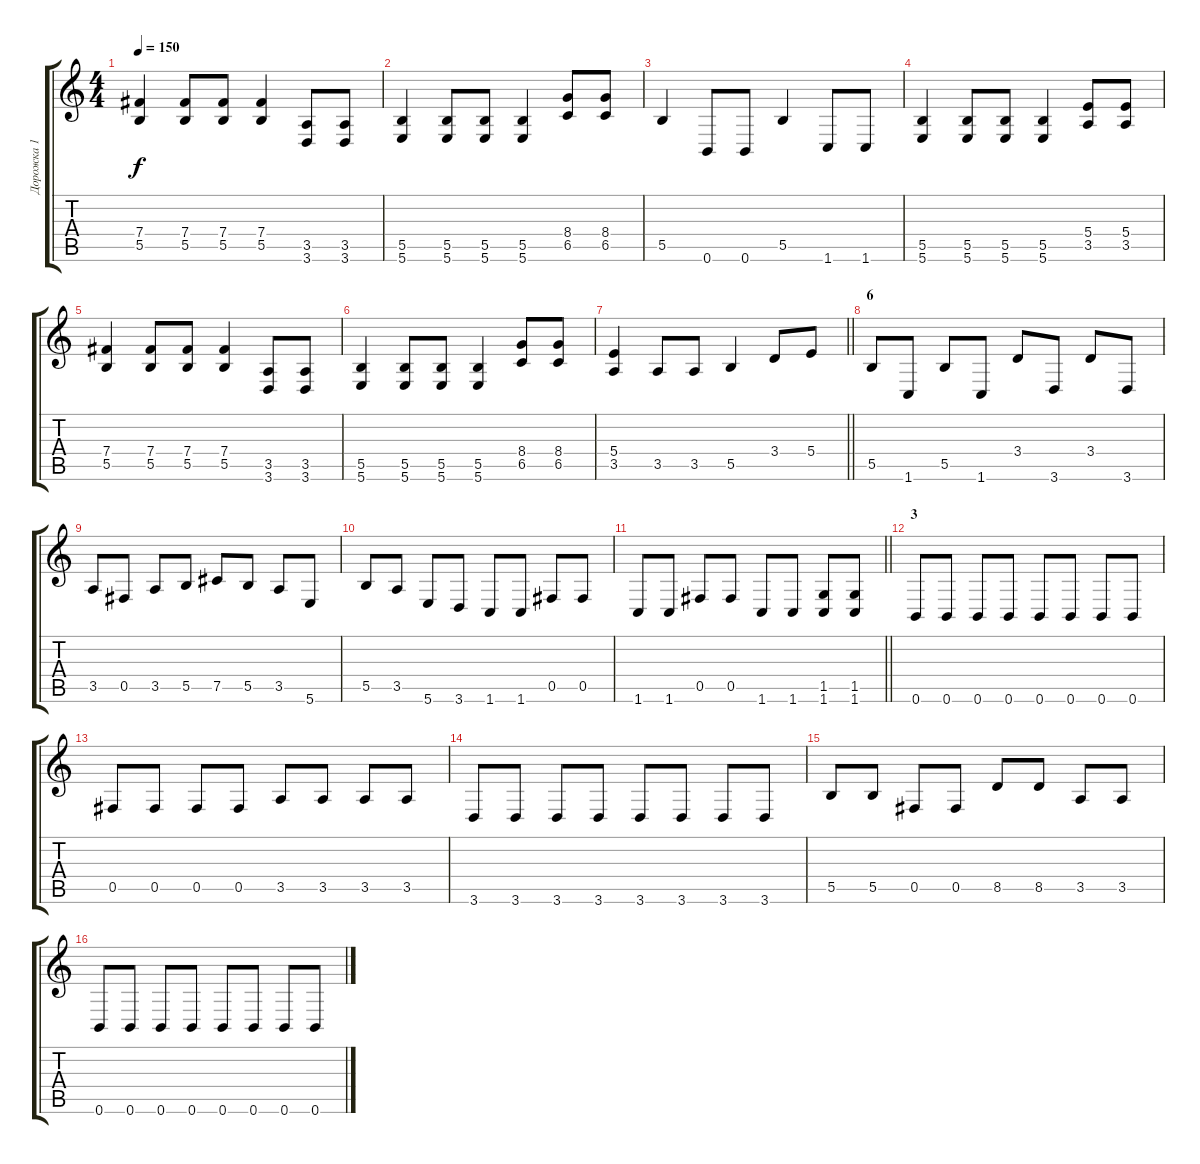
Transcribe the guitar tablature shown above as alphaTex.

\track ("Дорожка 1" "Дорожка 1") {instrument distortionguitar}
\staff {score tabs}
\tuning (Db4 Ab3 E3 B2 Gb2 B1) {hide}
\ts (4 4)
\tempo 150
\clef g2
\ks c
(7.4 5.5).4{dy f} (7.4 5.5).8 (7.4 5.5).8 (7.4 5.5).4 (3.5 3.6).8 (3.5 3.6).8 |
(5.5 5.6).4 (5.5 5.6).8 (5.5 5.6).8 (5.5 5.6).4 (8.4 6.5).8 (8.4 6.5).8 |
5.5.4 0.6.8 0.6.8 5.5.4 1.6.8 1.6.8 |
(5.5 5.6).4 (5.5 5.6).8 (5.5 5.6).8 (5.5 5.6).4 (5.4 3.5).8 (5.4 3.5).8 |
(7.4 5.5).4 (7.4 5.5).8 (7.4 5.5).8 (7.4 5.5).4 (3.5 3.6).8 (3.5 3.6).8 |
(5.5 5.6).4 (5.5 5.6).8 (5.5 5.6).8 (5.5 5.6).4 (8.4 6.5).8 (8.4 6.5).8 |
\barLineRight lightlight
(5.4 3.5).4 3.5.8 3.5.8 5.5.4 3.4.8 5.4.8 |
\section ("" "6")
5.5.8 1.6.8 5.5.8 1.6.8 3.4.8 3.6.8 3.4.8 3.6.8 |
3.5.8 0.5.8 3.5.8 5.5.8 7.5.8 5.5.8 3.5.8 5.6.8 |
5.5.8 3.5.8 5.6.8 3.6.8 1.6.8 1.6.8 0.5.8 0.5.8 |
\barLineRight lightlight
1.6.8 1.6.8 0.5.8 0.5.8 1.6.8 1.6.8 (1.5 1.6).8 (1.5 1.6).8 |
\section ("" "3")
0.6.8 0.6.8 0.6.8 0.6.8 0.6.8 0.6.8 0.6.8 0.6.8 |
0.5.8 0.5.8 0.5.8 0.5.8 3.5.8 3.5.8 3.5.8 3.5.8 |
3.6.8 3.6.8 3.6.8 3.6.8 3.6.8 3.6.8 3.6.8 3.6.8 |
5.5.8 5.5.8 0.5.8 0.5.8 8.5.8 8.5.8 3.5.8 3.5.8 |
0.6.8 0.6.8 0.6.8 0.6.8 0.6.8 0.6.8 0.6.8 0.6.8
